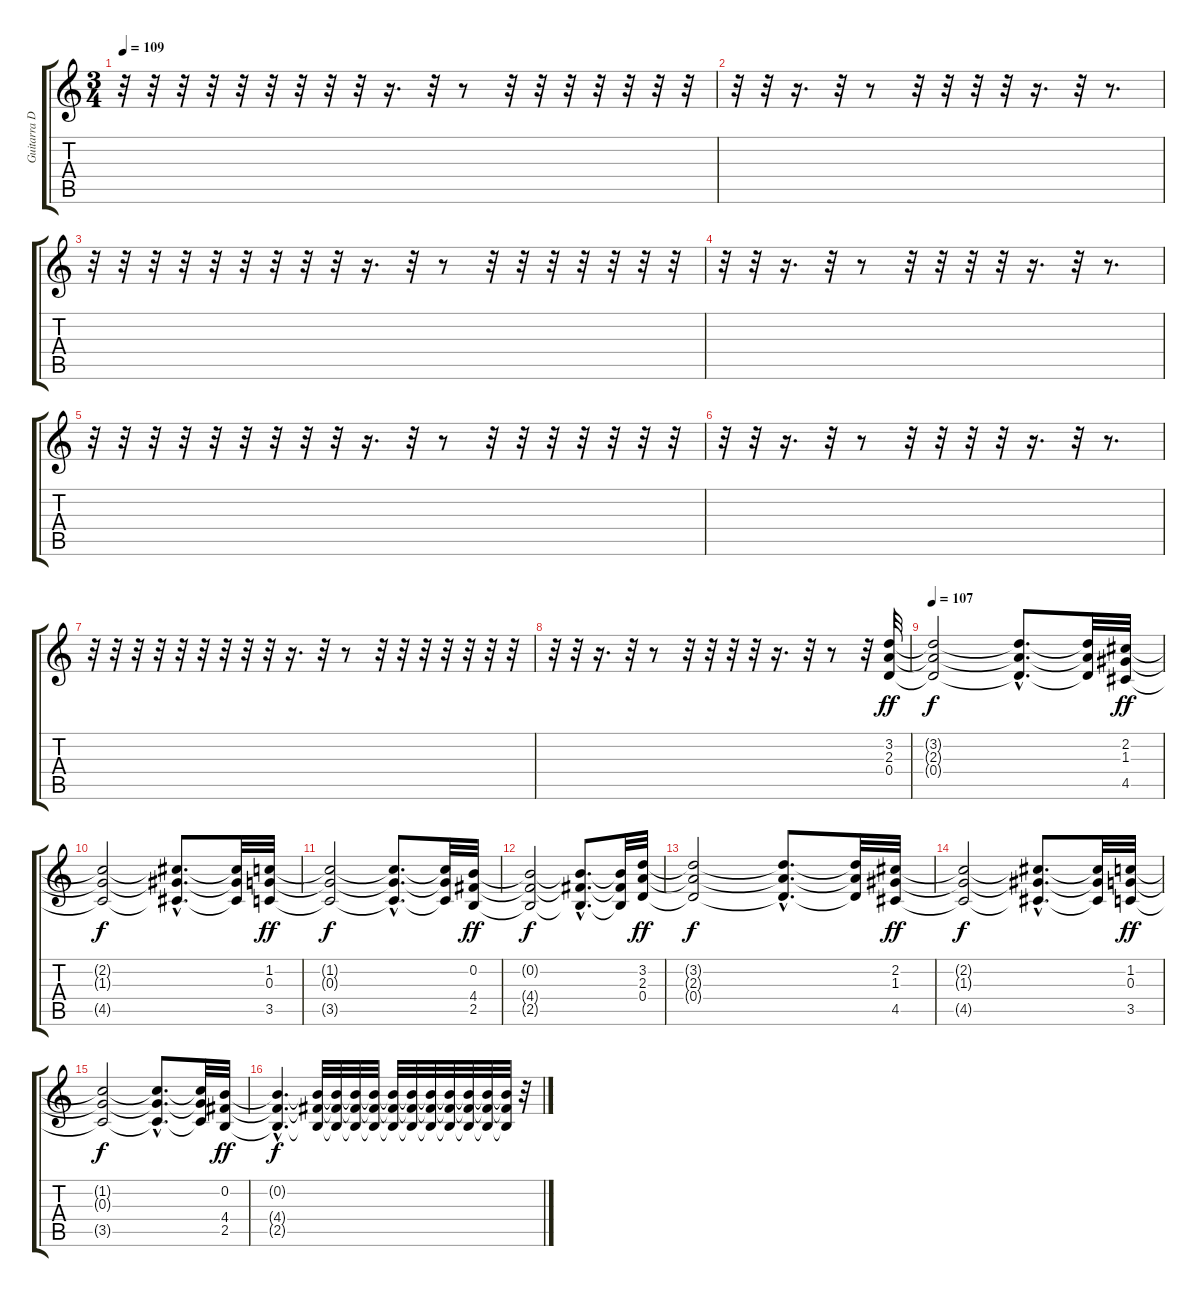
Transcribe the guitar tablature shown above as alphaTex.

\track ("Guitarra Dist. 1" "Guitarra D") {instrument distortionguitar}
\staff {score tabs}
\tuning (E4 B3 G3 D3 A2 E2) {hide}
\ts (3 4)
\tempo 109
\clef g2
\ks c
r.32{dy fff} r.32 r.32 r.32 r.32 r.32 r.32 r.32 r.32 r.16{d} r.32 r.8 r.32 r.32 r.32 r.32 r.32 r.32 r.32 |
r.32 r.32 r.16{d} r.32 r.8 r.32 r.32 r.32 r.32 r.16{d} r.32 r.8{d} |
r.32 r.32 r.32 r.32 r.32 r.32 r.32 r.32 r.32 r.16{d} r.32 r.8 r.32 r.32 r.32 r.32 r.32 r.32 r.32 |
r.32 r.32 r.16{d} r.32 r.8 r.32 r.32 r.32 r.32 r.16{d} r.32 r.8{d} |
r.32 r.32 r.32 r.32 r.32 r.32 r.32 r.32 r.32 r.16{d} r.32 r.8 r.32 r.32 r.32 r.32 r.32 r.32 r.32 |
r.32 r.32 r.16{d} r.32 r.8 r.32 r.32 r.32 r.32 r.16{d} r.32 r.8{d} |
r.32 r.32 r.32 r.32 r.32 r.32 r.32 r.32 r.32 r.16{d} r.32 r.8 r.32 r.32 r.32 r.32 r.32 r.32 r.32 |
r.32 r.32 r.16{d} r.32 r.8 r.32 r.32 r.32 r.32 r.16{d} r.32 r.8 r.32 (3.2 2.3 0.4).32{dy ff balance 8} |
\tempo 107
(3.2{t} 2.3{t} 0.4{t}).2{dy f} (3.2{hac t} 2.3{hac t} 0.4{hac t}).8{d} (3.2{t} 2.3{t} 0.4{t}).32 (2.2 1.3 4.5).32{dy ff} |
(2.2{t} 1.3{t} 4.5{t}).2{dy f} (2.2{hac t} 1.3{hac t} 4.5{hac t}).8{d} (2.2{t} 1.3{t} 4.5{t}).32 (1.2 0.3 3.5).32{dy ff} |
(1.2{t} 0.3{t} 3.5{t}).2{dy f} (1.2{hac t} 0.3{hac t} 3.5{hac t}).8{d} (1.2{t} 0.3{t} 3.5{t}).32 (0.2 4.4 2.5).32{dy ff} |
(0.2{t} 4.4{t} 2.5{t}).2{dy f} (0.2{hac t} 4.4{hac t} 2.5{hac t}).8{d} (0.2{t} 4.4{t} 2.5{t}).32 (3.2 2.3 0.4).32{dy ff balance 8} |
(3.2{t} 2.3{t} 0.4{t}).2{dy f} (3.2{hac t} 2.3{hac t} 0.4{hac t}).8{d} (3.2{t} 2.3{t} 0.4{t}).32 (2.2 1.3 4.5).32{dy ff} |
(2.2{t} 1.3{t} 4.5{t}).2{dy f} (2.2{hac t} 1.3{hac t} 4.5{hac t}).8{d} (2.2{t} 1.3{t} 4.5{t}).32 (1.2 0.3 3.5).32{dy ff} |
(1.2{t} 0.3{t} 3.5{t}).2{dy f} (1.2{hac t} 0.3{hac t} 3.5{hac t}).8{d} (1.2{t} 0.3{t} 3.5{t}).32 (0.2 4.4 2.5).32{dy ff} |
(0.2{hac t} 4.4{hac t} 2.5{hac t}).4{d dy f} (0.2{t} 4.4{t} 2.5{t}).32 (0.2{t} 4.4{t} 2.5{t}).32 (0.2{t} 4.4{t} 2.5{t}).32 (0.2{t} 4.4{t} 2.5{t}).32 (0.2{t} 4.4{t} 2.5{t}).32 (0.2{t} 4.4{t} 2.5{t}).32 (0.2{t} 4.4{t} 2.5{t}).32 (0.2{t} 4.4{t} 2.5{t}).32 (0.2{t} 4.4{t} 2.5{t}).32 (0.2{t} 4.4{t} 2.5{t}).32 (0.2{t} 4.4{t} 2.5{t}).32 r.32
